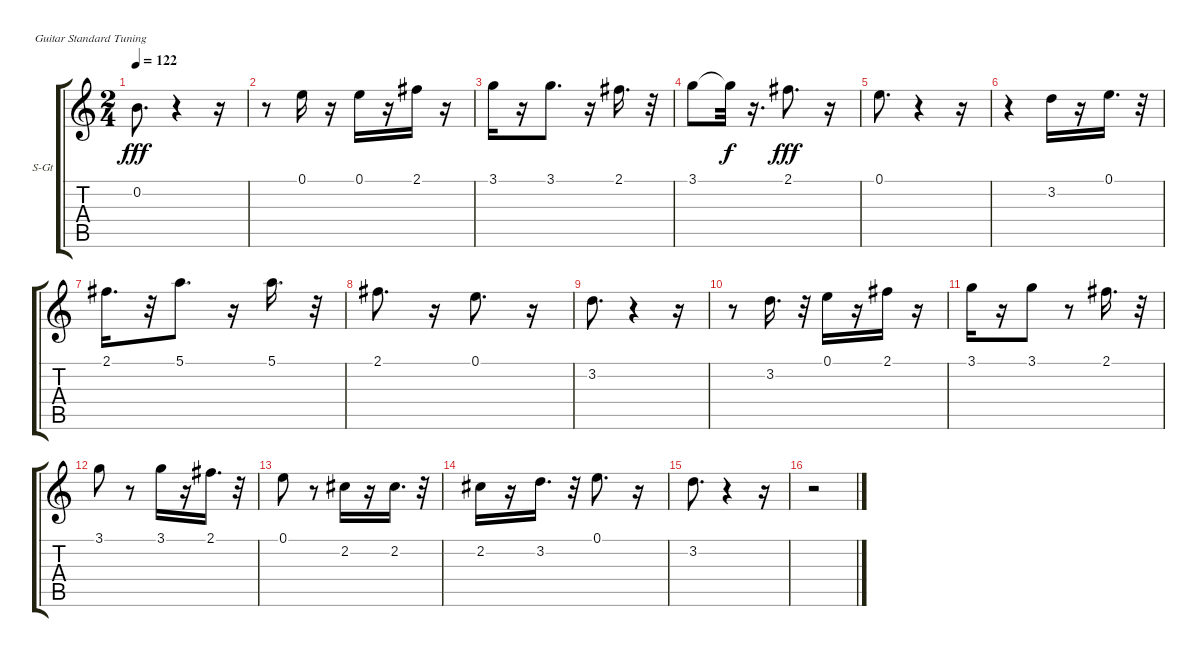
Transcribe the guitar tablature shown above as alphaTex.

\bracketExtendMode groupsimilarinstruments
\firstSystemTrackNameOrientation horizontal
\otherSystemsTrackNameOrientation horizontal
\track ("Вокал" "S-Gt") {instrument ocarina}
\staff {score tabs}
\tuning (E4 B3 G3 D3 A2 E2)
\displaytranspose 12
\ts (2 4)
\tempo 122
\clef g2
\ks c
0.2.8{d dy fff} r.4 r.16 |
r.8 0.1.16 r.16 0.1.16 r.16 2.1.16 r.16 |
3.1.16 r.16 3.1.8{d} r.16 2.1.16{d} r.32 |
3.1.8 3.1{t}.32{dy f} r.16{d} 2.1.8{d dy fff} r.16 |
0.1.8{d} r.4 r.16 |
r.4 3.2.16 r.16 0.1.16{d} r.32 |
2.1.16{d} r.32 5.1.8{d} r.16 5.1.16{d} r.32 |
2.1.8{d} r.16 0.1.8{d} r.16 |
3.2.8{d} r.4 r.16 |
r.8 3.2.16{d} r.32 0.1.16 r.16 2.1.16 r.16 |
3.1.16 r.16 3.1.8 r.8 2.1.16{d} r.32 |
3.1.8 r.8 3.1.16 r.16 2.1.16{d} r.32 |
0.1.8 r.8 2.2.16 r.16 2.2.16{d} r.32 |
2.2.16 r.16 3.2.16{d} r.32 0.1.8{d} r.16 |
3.2.8{d} r.4 r.16 |
r.2
